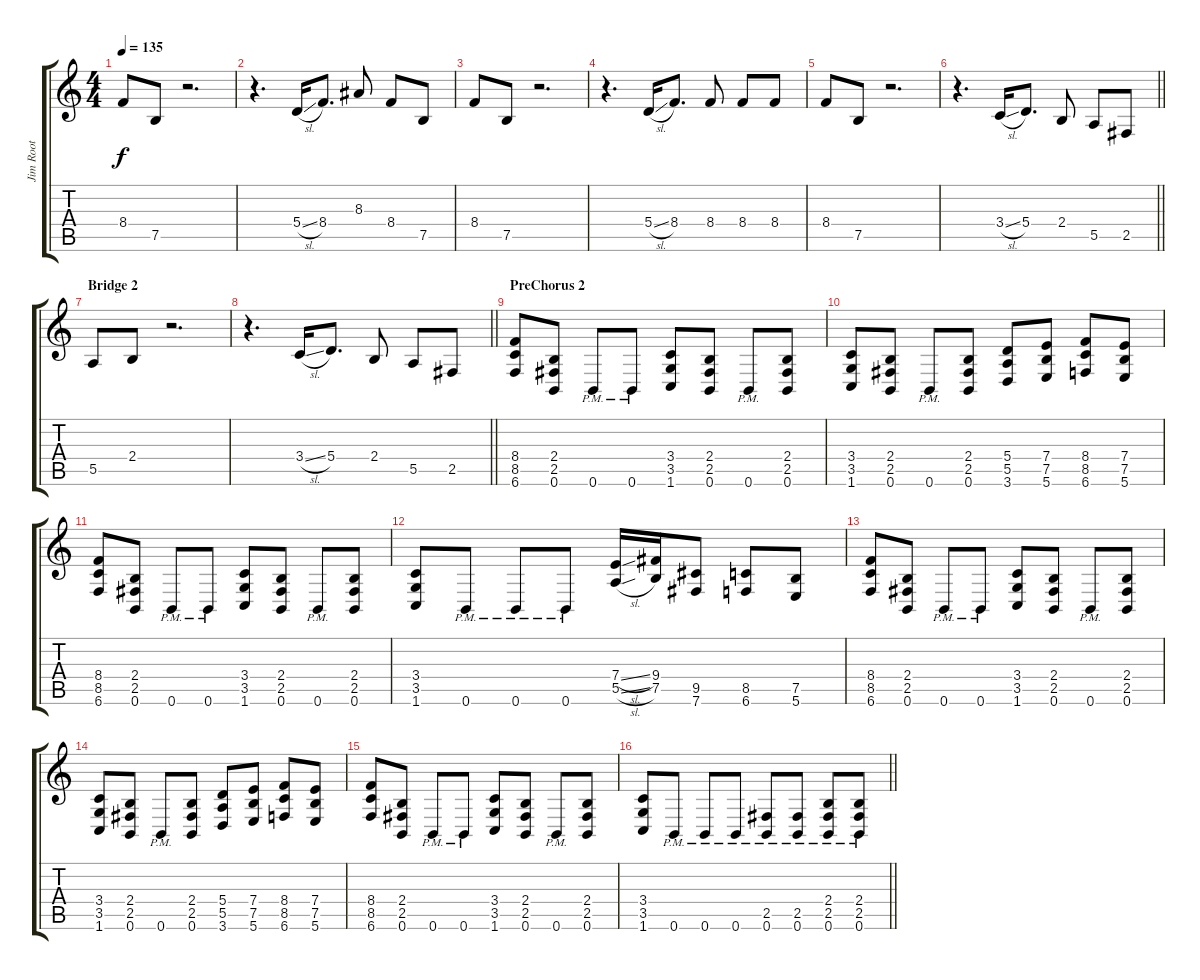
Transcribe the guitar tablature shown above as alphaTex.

\track ("Jim Root" "Jim Root") {instrument distortionguitar}
\staff {score tabs}
\tuning (B3 Gb3 D3 A2 E2 B1) {hide}
\ts (4 4)
\tempo 135
\clef g2
\ks c
8.4.8{dy f} 7.5.8 r.2{d} |
r.4{d} 5.4{sl}.16 8.4.8{d} 8.3.8 8.4.8 7.5.8 |
8.4.8 7.5.8 r.2{d} |
r.4{d} 5.4{sl}.16 8.4.8{d} 8.4.8 8.4.8 8.4.8 |
8.4.8 7.5.8 r.2{d} |
\barLineRight lightlight
r.4{d} 3.4{sl}.16 5.4.8{d} 2.4.8 5.5.8 2.5.8 |
\section ("" "Bridge 2")
5.5.8 2.4.8 r.2{d} |
\barLineRight lightlight
r.4{d} 3.4{sl}.16 5.4.8{d} 2.4.8 5.5.8 2.5.8 |
\section ("" "PreChorus 2")
(8.4 8.5 6.6).8{volume 13} (2.4 2.5 0.6).8 0.6{pm}.8 0.6{pm}.8 (3.4 3.5 1.6).8 (2.4 2.5 0.6).8 0.6{pm}.8 (2.4 2.5 0.6).8 |
(3.4 3.5 1.6).8 (2.4 2.5 0.6).8 0.6{pm}.8 (2.4 2.5 0.6).8 (5.4 5.5 3.6).8 (7.4 7.5 5.6).8 (8.4 8.5 6.6).8 (7.4 7.5 5.6).8 |
(8.4 8.5 6.6).8 (2.4 2.5 0.6).8 0.6{pm}.8 0.6{pm}.8 (3.4 3.5 1.6).8 (2.4 2.5 0.6).8 0.6{pm}.8 (2.4 2.5 0.6).8 |
(3.4 3.5 1.6).8 0.6{pm}.8 0.6{pm}.8 0.6{pm}.8 (7.4{sl} 5.5{sl}).16 (9.4 7.5).16 (9.5 7.6).8 (8.5 6.6).8 (7.5 5.6).8 |
(8.4 8.5 6.6).8 (2.4 2.5 0.6).8 0.6{pm}.8 0.6{pm}.8 (3.4 3.5 1.6).8 (2.4 2.5 0.6).8 0.6{pm}.8 (2.4 2.5 0.6).8 |
(3.4 3.5 1.6).8 (2.4 2.5 0.6).8 0.6{pm}.8 (2.4 2.5 0.6).8 (5.4 5.5 3.6).8 (7.4 7.5 5.6).8 (8.4 8.5 6.6).8 (7.4 7.5 5.6).8 |
(8.4 8.5 6.6).8 (2.4 2.5 0.6).8 0.6{pm}.8 0.6{pm}.8 (3.4 3.5 1.6).8 (2.4 2.5 0.6).8 0.6{pm}.8 (2.4 2.5 0.6).8 |
\barLineRight lightlight
(3.4 3.5 1.6).8 0.6{pm}.8 0.6{pm}.8 0.6{pm}.8 (2.5{pm} 0.6{pm}).8 (2.5{pm} 0.6{pm}).8 (2.4{pm} 2.5{pm} 0.6{pm}).8 (2.4{pm} 2.5{pm} 0.6{pm}).8
